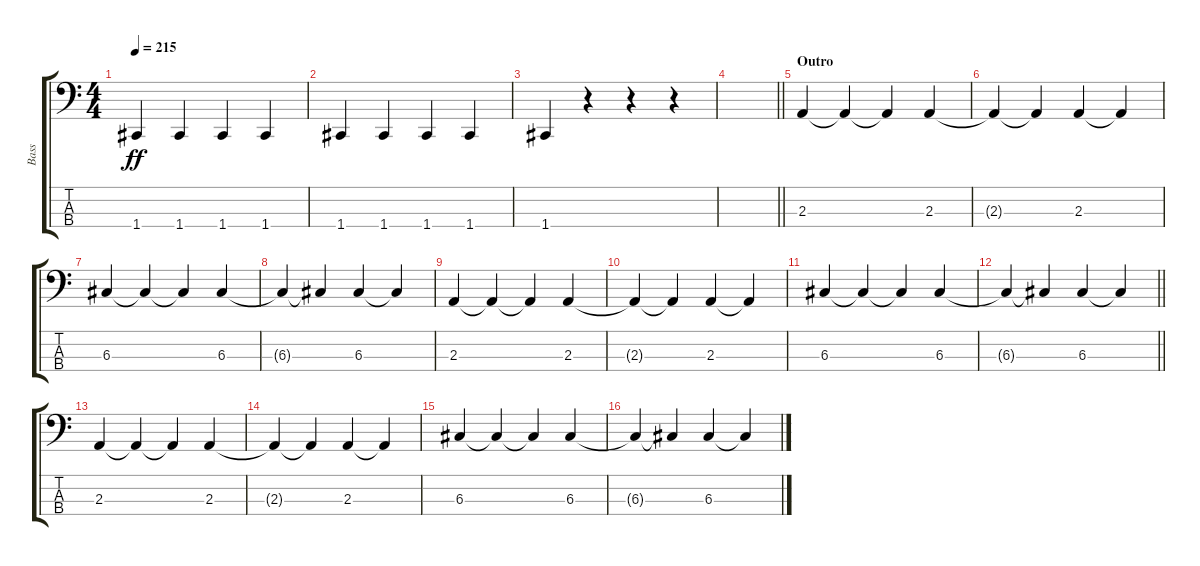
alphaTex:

\track ("Bass" "Bass") {instrument electricbassfinger}
\staff {score tabs}
\tuning (F2 C2 G1 C1) {hide}
\ts (4 4)
\tempo 215
\clef f4
\ks c
1.4.4{dy ff} 1.4.4 1.4.4 1.4.4 |
1.4.4 1.4.4 1.4.4 1.4.4 |
1.4.4 r.4 r.4 r.4 |
\barLineRight lightlight
|
\section ("" "Outro")
2.3.4 2.3{t}.4 2.3{t}.4 2.3.4 |
2.3{t}.4 2.3{t}.4 2.3.4 2.3{t}.4 |
6.3.4 6.3{t}.4 6.3{t}.4 6.3.4 |
6.3{t}.4 6.3{t}.4 6.3.4 6.3{t}.4 |
2.3.4 2.3{t}.4 2.3{t}.4 2.3.4 |
2.3{t}.4 2.3{t}.4 2.3.4 2.3{t}.4 |
6.3.4 6.3{t}.4 6.3{t}.4 6.3.4 |
\barLineRight lightlight
6.3{t}.4 6.3{t}.4 6.3.4 6.3{t}.4 |
2.3.4 2.3{t}.4 2.3{t}.4 2.3.4 |
2.3{t}.4 2.3{t}.4 2.3.4 2.3{t}.4 |
6.3.4 6.3{t}.4 6.3{t}.4 6.3.4 |
6.3{t}.4 6.3{t}.4 6.3.4 6.3{t}.4
